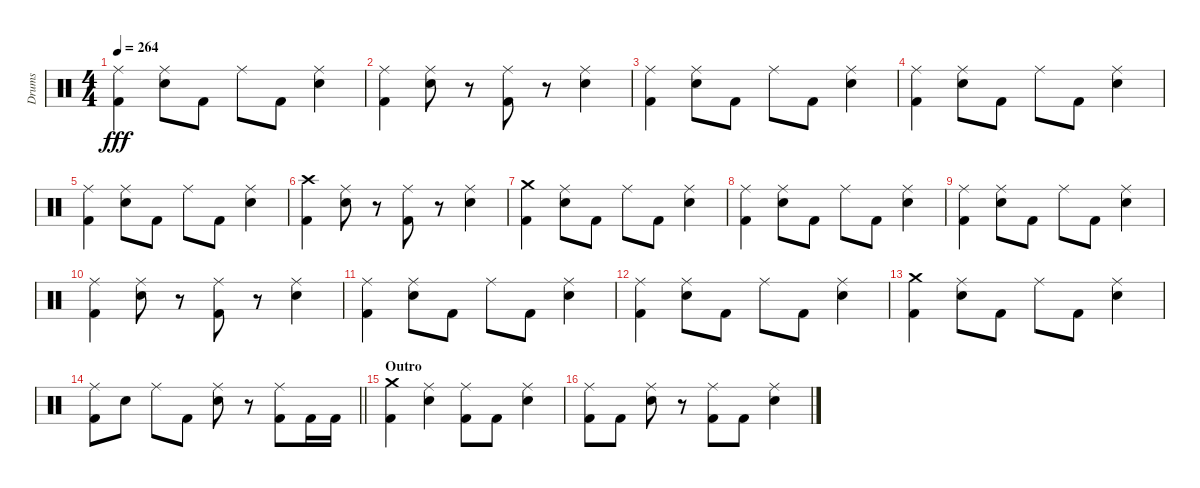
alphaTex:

\track ("Drums" "Drums") {instrument percussion}
\staff {score}
\articulation defaults
\ts (4 4)
\tempo 264
\clef neutral
\ks c
("Ride (middle)" "Kick (hit) 2").4{dy fff} ("Ride (middle)" "Snare (hit) 2").8 "Kick (hit) 2".8 "Ride (middle)".8 "Kick (hit) 2".8 ("Ride (middle)" "Snare (hit) 2").4 |
("Ride (middle)" "Kick (hit) 2").4 ("Ride (middle)" "Snare (hit) 2").8 r.8 ("Ride (middle)" "Kick (hit) 2").8 r.8 ("Ride (middle)" "Snare (hit) 2").4 |
("Ride (middle)" "Kick (hit) 2").4 ("Ride (middle)" "Snare (hit) 2").8 "Kick (hit) 2".8 "Ride (middle)".8 "Kick (hit) 2".8 ("Ride (middle)" "Snare (hit) 2").4 |
("Ride (middle)" "Kick (hit) 2").4 ("Ride (middle)" "Snare (hit) 2").8 "Kick (hit) 2".8 "Ride (middle)".8 "Kick (hit) 2".8 ("Ride (middle)" "Snare (hit) 2").4 |
("Ride (middle)" "Kick (hit) 2").4 ("Ride (middle)" "Snare (hit) 2").8 "Kick (hit) 2".8 "Ride (middle)".8 "Kick (hit) 2".8 ("Ride (middle)" "Snare (hit) 2").4 |
("Crash high (hit)" "Kick (hit) 2").4 ("Ride (middle)" "Snare (hit) 2").8 r.8 ("Ride (middle)" "Kick (hit) 2").8 r.8 ("Ride (middle)" "Snare (hit) 2").4 |
("Crash medium (hit)" "Kick (hit) 2").4 ("Ride (middle)" "Snare (hit) 2").8 "Kick (hit) 2".8 "Ride (middle)".8 "Kick (hit) 2".8 ("Ride (middle)" "Snare (hit) 2").4 |
("Ride (middle)" "Kick (hit) 2").4 ("Ride (middle)" "Snare (hit) 2").8 "Kick (hit) 2".8 "Ride (middle)".8 "Kick (hit) 2".8 ("Ride (middle)" "Snare (hit) 2").4 |
("Ride (middle)" "Kick (hit) 2").4 ("Ride (middle)" "Snare (hit) 2").8 "Kick (hit) 2".8 "Ride (middle)".8 "Kick (hit) 2".8 ("Ride (middle)" "Snare (hit) 2").4 |
("Ride (middle)" "Kick (hit) 2").4 ("Ride (middle)" "Snare (hit) 2").8 r.8 ("Ride (middle)" "Kick (hit) 2").8 r.8 ("Ride (middle)" "Snare (hit) 2").4 |
("Ride (middle)" "Kick (hit) 2").4 ("Ride (middle)" "Snare (hit) 2").8 "Kick (hit) 2".8 "Ride (middle)".8 "Kick (hit) 2".8 ("Ride (middle)" "Snare (hit) 2").4 |
("Ride (middle)" "Kick (hit) 2").4 ("Ride (middle)" "Snare (hit) 2").8 "Kick (hit) 2".8 "Ride (middle)".8 "Kick (hit) 2".8 ("Ride (middle)" "Snare (hit) 2").4 |
("Crash medium (hit)" "Kick (hit) 2").4 ("Ride (middle)" "Snare (hit) 2").8 "Kick (hit) 2".8 "Ride (middle)".8 "Kick (hit) 2".8 ("Ride (middle)" "Snare (hit) 2").4 |
\barLineRight lightlight
("Ride (middle)" "Kick (hit) 2").8 "Snare (hit) 2".8 "Ride (middle)".8 "Kick (hit) 2".8 ("Ride (middle)" "Snare (hit) 2").8 r.8 ("Ride (middle)" "Kick (hit) 2").8 "Kick (hit) 2".16 "Kick (hit) 2".16 |
\section ("" "Outro")
("Crash medium (hit)" "Kick (hit) 2").4 ("Ride (middle)" "Snare (hit) 2").4 ("Ride (middle)" "Kick (hit) 2").8 "Kick (hit) 2".8 ("Ride (middle)" "Snare (hit) 2").4 |
("Ride (middle)" "Kick (hit) 2").8 "Kick (hit) 2".8 ("Ride (middle)" "Snare (hit) 2").8 r.8 ("Ride (middle)" "Kick (hit) 2").8 "Kick (hit) 2".8 ("Ride (middle)" "Snare (hit) 2").4
